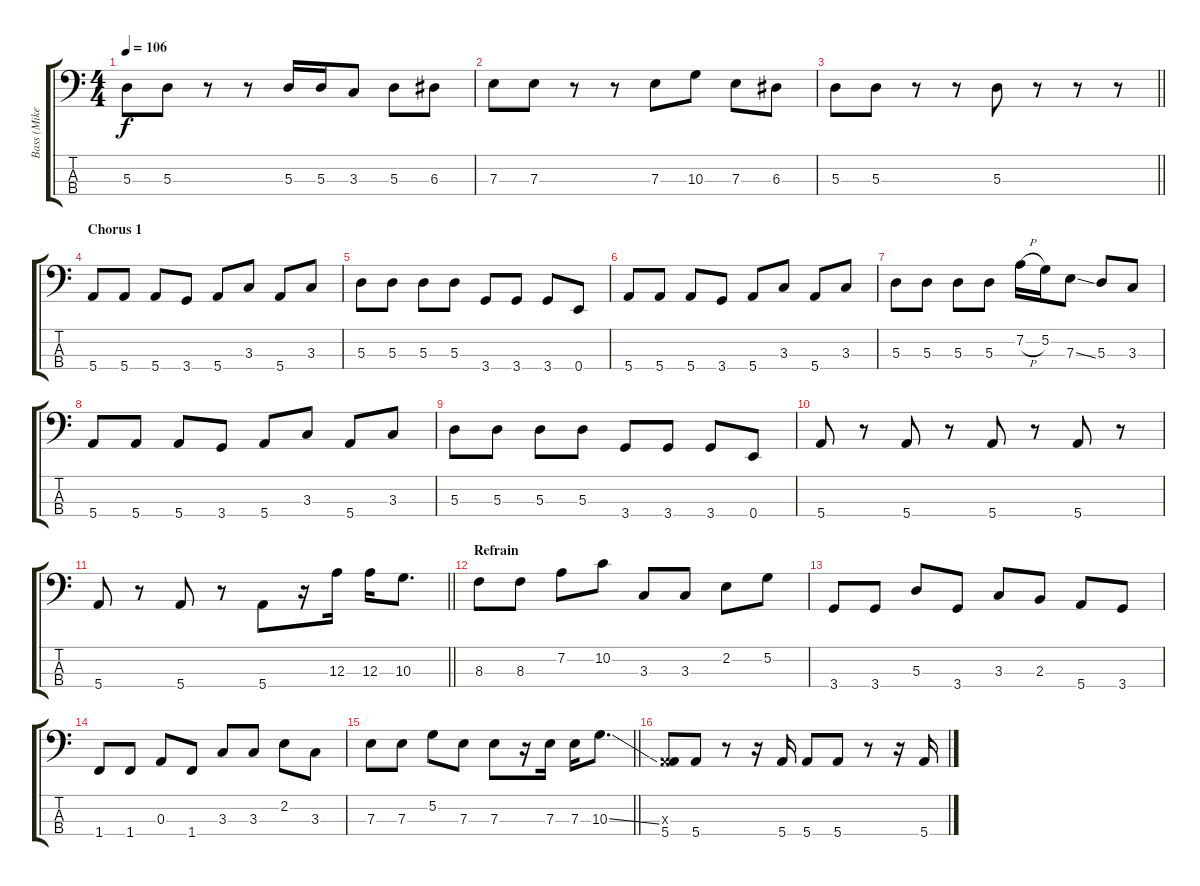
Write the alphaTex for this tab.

\track ("Bass (Mike Dirnt)" "Bass (Mike") {instrument electricbasspick}
\staff {score tabs}
\tuning (G2 D2 A1 E1) {hide}
\ts (4 4)
\tempo 106
\clef f4
\ks c
5.3.8{dy f} 5.3.8 r.8 r.8 5.3.16 5.3.16 3.3.8 5.3.8 6.3.8 |
7.3.8 7.3.8 r.8 r.8 7.3.8 10.3.8 7.3.8 6.3.8 |
\barLineRight lightlight
5.3.8 5.3.8 r.8 r.8 5.3.8 r.8 r.8 r.8 |
\section ("" "Chorus 1")
5.4.8 5.4.8 5.4.8 3.4.8 5.4.8 3.3.8 5.4.8 3.3.8 |
5.3.8 5.3.8 5.3.8 5.3.8 3.4.8 3.4.8 3.4.8 0.4.8 |
5.4.8 5.4.8 5.4.8 3.4.8 5.4.8 3.3.8 5.4.8 3.3.8 |
5.3.8 5.3.8 5.3.8 5.3.8 7.2{h}.16 5.2.16 7.3{ss}.8 5.3.8 3.3.8 |
5.4.8 5.4.8 5.4.8 3.4.8 5.4.8 3.3.8 5.4.8 3.3.8 |
5.3.8 5.3.8 5.3.8 5.3.8 3.4.8 3.4.8 3.4.8 0.4.8 |
5.4.8 r.8 5.4.8 r.8 5.4.8 r.8 5.4.8 r.8 |
\barLineRight lightlight
5.4.8 r.8 5.4.8 r.8 5.4.8 r.16 12.3.16 12.3.16 10.3.8{d} |
\section ("" "Refrain")
8.3.8 8.3.8 7.2.8 10.2.8 3.3.8 3.3.8 2.2.8 5.2.8 |
3.4.8 3.4.8 5.3.8 3.4.8 3.3.8 2.3.8 5.4.8 3.4.8 |
1.4.8 1.4.8 0.3.8 1.4.8 3.3.8 3.3.8 2.2.8 3.3.8 |
\barLineRight lightlight
7.3.8 7.3.8 5.2.8 7.3.8 7.3.8 r.16 7.3.16 7.3.16 10.3{ss}.8{d} |
(0.3{x} 5.4).8 5.4.8 r.8 r.16 5.4.16 5.4.8 5.4.8 r.8 r.16 5.4.16
